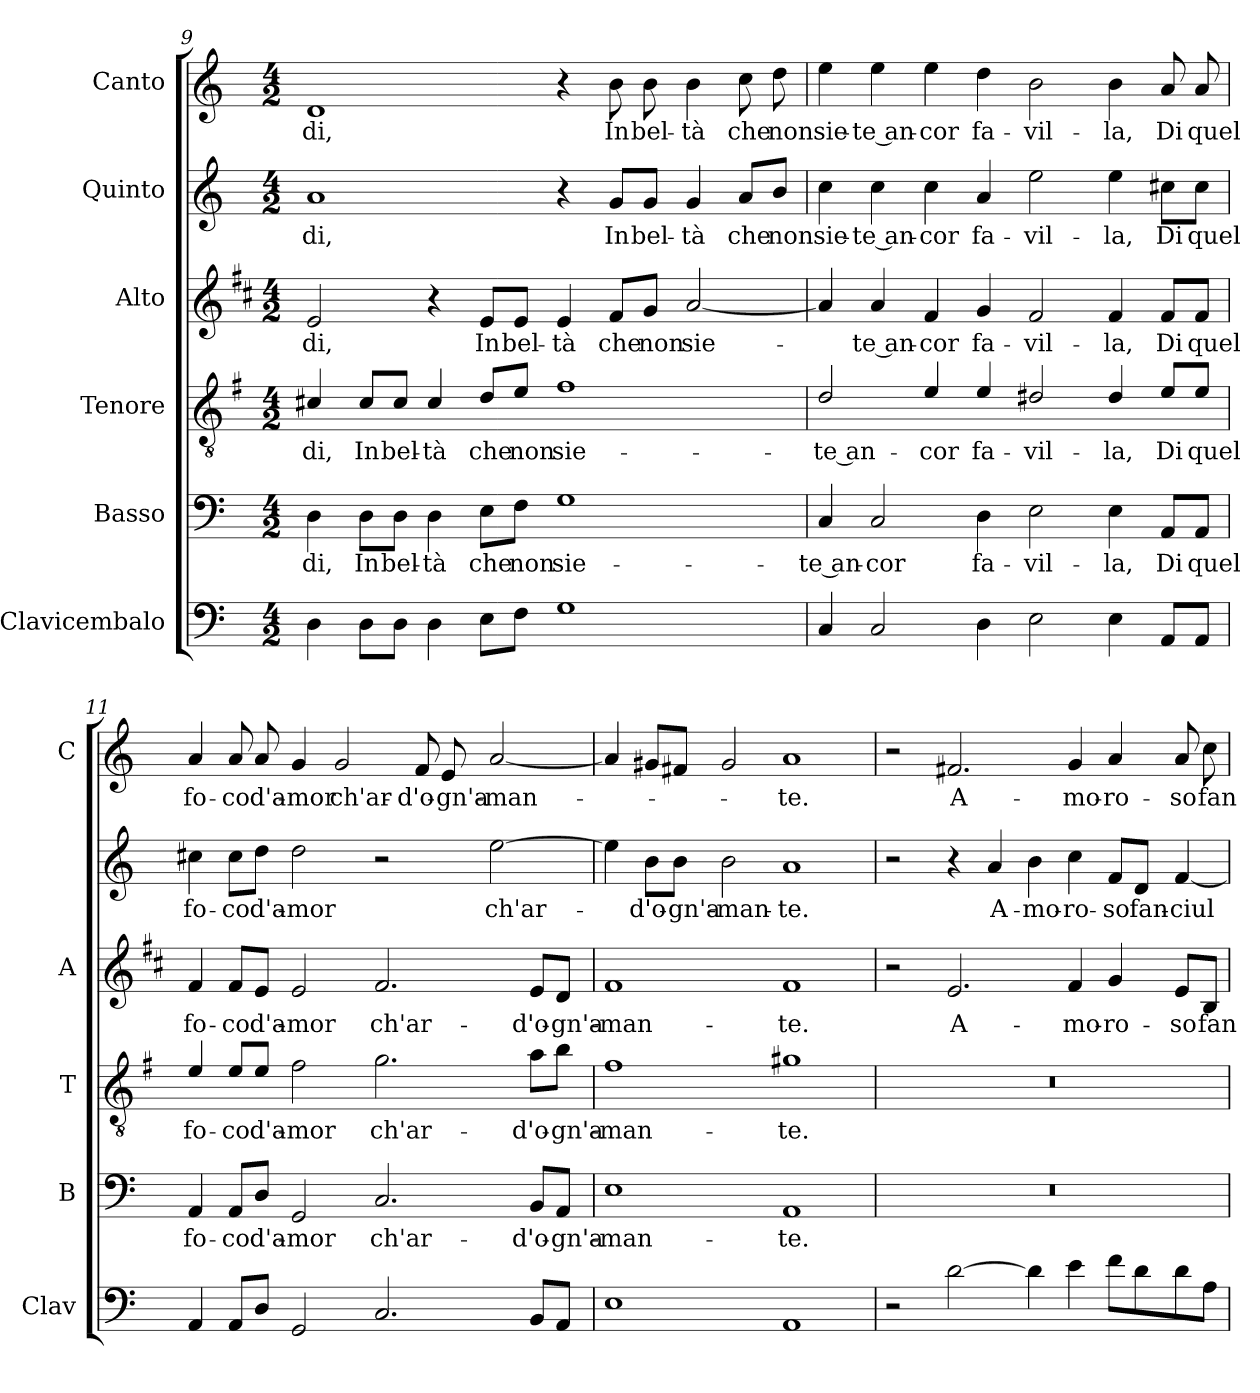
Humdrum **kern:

**kern	**kern	**text	**kern	**text	**kern	**text	**kern	**text	**kern	**text
*part6	*part5	*part5	*part4	*part4	*part3	*part3	*part2	*part2	*part1	*part1
*staff6	*staff5	*staff5	*staff4	*staff4	*staff3	*staff3	*staff2	*staff2	*staff1	*staff1
*I"Clavicembalo	*I"Basso	*	*I"Tenore	*	*I"Alto	*	*I"Quinto	*	*I"Canto	*
*I'Clav	*I'B	*	*I'T	*	*I'A	*	*	*	*I'C	*
!!LO:LB:g=z
*clefF4	*clefF4	*	*clefGv2	*	*clefG2	*	*clefG2	*	*clefG2	*
*	*	*	*ITrd4c7	*	*ITrd1c2	*	*	*	*	*
*k[]	*k[]	*	*k[]	*	*k[]	*	*k[]	*	*k[]	*
*C:	*C:	*	*C:	*	*C:	*	*C:	*	*C:	*
*M4/2	*M4/2	*	*M4/2	*	*M4/2	*	*M4/2	*	*M4/2	*
=9	=9	=9	=9	=9	=9	=9	=9	=9	=9	=9
!	!	!LO:LY:b	!	!LO:LY:b	!	!LO:LY:b	!	!LO:LY:b	!	!LO:LY:b
4D\	4D\	-di,	4F#X/	-di,	2d/	-di,	1a	-di,	1d	-di,
!	!	!LO:LY:b	!	!LO:LY:b	!	!	!	!	!	!
8D\L	8D\L	In	8F#/L	In	.	.	.	.	.	.
!	!	!LO:LY:b	!	!LO:LY:b	!	!	!	!	!	!
8D\J	8D\J	bel-	8F#/J	bel-	.	.	.	.	.	.
!	!	!LO:LY:b	!	!LO:LY:b	!	!	!	!	!	!
4D\	4D\	-tà	4F#/	-tà	4r	.	.	.	.	.
!	!	!LO:LY:b	!	!LO:LY:b	!	!LO:LY:b	!	!	!	!
8E\L	8E\L	che	8G/L	che	8d/L	In	.	.	.	.
!	!	!LO:LY:b	!	!LO:LY:b	!	!LO:LY:b	!	!	!	!
8F\J	8F\J	non	8A/J	non	8d/J	bel-	.	.	.	.
!	!	!LO:LY:b	!	!LO:LY:b	!	!LO:LY:b	!	!	!	!
1G	1G	sie-	1B	sie-	4d/	-tà	4r	.	4r	.
!	!	!	!	!	!	!LO:LY:b	!	!LO:LY:b	!	!LO:LY:b
.	.	.	.	.	8e/L	che	8g/L	In	8b\	In
!	!	!	!	!	!	!LO:LY:b	!	!LO:LY:b	!	!LO:LY:b
.	.	.	.	.	8f/J	non	8g/J	bel-	8b\	bel-
!	!	!	!	!	!	!LO:LY:b	!	!LO:LY:b	!	!LO:LY:b
.	.	.	.	.	[2g/	sie-	4g/	-tà	4b\	-tà
!	!	!	!	!	!	!	!	!LO:LY:b	!	!LO:LY:b
.	.	.	.	.	.	.	8a/L	che	8cc\	che
!	!	!	!	!	!	!	!	!LO:LY:b	!	!LO:LY:b
.	.	.	.	.	.	.	8b/J	non	8dd\	non
=10	=10	=10	=10	=10	=10	=10	=10	=10	=10	=10
!	!	!LO:LY:b	!	!LO:LY:b	!	!	!	!LO:LY:b	!	!LO:LY:b
4C/	4C/	-te an-	2G/	-te an-	4g/]	.	4cc\	sie-	4ee\	sie-
!	!	!LO:LY:b	!	!	!	!LO:LY:b	!	!LO:LY:b	!	!LO:LY:b
2C/	2C/	-cor	.	.	4g/	-te an-	4cc\	-te an-	4ee\	-te an-
!	!	!	!	!LO:LY:b	!	!LO:LY:b	!	!LO:LY:b	!	!LO:LY:b
.	.	.	4A/	-cor	4e/	-cor	4cc\	-cor	4ee\	-cor
!	!	!LO:LY:b	!	!LO:LY:b	!	!LO:LY:b	!	!LO:LY:b	!	!LO:LY:b
4D\	4D\	fa-	4A/	fa-	4f/	fa-	4a/	fa-	4dd\	fa-
!	!	!LO:LY:b	!	!LO:LY:b	!	!LO:LY:b	!	!LO:LY:b	!	!LO:LY:b
2E\	2E\	-vil-	2G#X/	-vil-	2e/	-vil-	2ee\	-vil-	2b\	-vil-
!	!	!LO:LY:b	!	!LO:LY:b	!	!LO:LY:b	!	!LO:LY:b	!	!LO:LY:b
4E\	4E\	-la,	4G#/	-la,	4e/	-la,	4ee\	-la,	4b\	-la,
!	!	!LO:LY:b	!	!LO:LY:b	!	!LO:LY:b	!	!LO:LY:b	!	!LO:LY:b
8AA/L	8AA/L	Di	8A/L	Di	8e/L	Di	8cc#X\L	Di	8a/	Di
!	!	!LO:LY:b	!	!LO:LY:b	!	!LO:LY:b	!	!LO:LY:b	!	!LO:LY:b
8AA/J	8AA/J	quel	8A/J	quel	8e/J	quel	8cc#\J	quel	8a/	quel
=11	=11	=11	=11	=11	=11	=11	=11	=11	=11	=11
!	!	!LO:LY:b	!	!LO:LY:b	!	!LO:LY:b	!	!LO:LY:b	!	!LO:LY:b
4AA/	4AA/	fo-	4A/	fo-	4e/	fo-	4cc#X\	fo-	4a/	fo-
!	!	!LO:LY:b	!	!LO:LY:b	!	!LO:LY:b	!	!LO:LY:b	!	!LO:LY:b
8AA/L	8AA/L	-co	8A/L	-co	8e/L	-co	8cc#\L	-co	8a/	-co
!	!	!LO:LY:b	!	!LO:LY:b	!	!LO:LY:b	!	!LO:LY:b	!	!LO:LY:b
8D/J	8D/J	d'a-	8A/J	d'a-	8d/J	d'a-	8dd\J	d'a-	8a/	d'a-
!	!	!LO:LY:b	!	!LO:LY:b	!	!LO:LY:b	!	!LO:LY:b	!	!LO:LY:b
2GG/	2GG/	-mor	2B\	-mor	2d/	-mor	2dd\	-mor	4g/	-mor
!	!	!	!	!	!	!	!	!	!	!LO:LY:b
.	.	.	.	.	.	.	.	.	2g/	ch'ar-
!	!	!LO:LY:b	!	!LO:LY:b	!	!LO:LY:b	!	!	!	!
2.C/	2.C/	ch'ar-	2.c\	ch'ar-	2.e/	ch'ar-	2r	.	.	.
!	!	!	!	!	!	!	!	!	!	!LO:LY:b
.	.	.	.	.	.	.	.	.	8f/	-d'o-
!	!	!	!	!	!	!	!	!	!	!LO:LY:b
.	.	.	.	.	.	.	.	.	8e/	-gn'a-
!	!	!	!	!	!	!	!	!LO:LY:b	!	!LO:LY:b
.	.	.	.	.	.	.	[2ee\	ch'ar-	[2a/	-man-
!	!	!LO:LY:b	!	!LO:LY:b	!	!LO:LY:b	!	!	!	!
8BB/L	8BB/L	-d'o-	8d\L	-d'o-	8d/L	-d'o-	.	.	.	.
!	!	!LO:LY:b	!	!LO:LY:b	!	!LO:LY:b	!	!	!	!
8AA/J	8AA/J	-gn'a-	8e\J	-gn'a-	8c/J	-gn'a-	.	.	.	.
!!LO:LB:g=z
=12	=12	=12	=12	=12	=12	=12	=12	=12	=12	=12
!	!	!LO:LY:b	!	!LO:LY:b	!	!LO:LY:b	!	!	!	!
1E	1E	-man-	1B	-man-	1e	-man-	4ee\]	.	4a/]	.
!	!	!	!	!	!	!	!	!LO:LY:b	!	!
.	.	.	.	.	.	.	8b\L	-d'o-	8g#X/L	.
!	!	!	!	!	!	!	!	!LO:LY:b	!	!
.	.	.	.	.	.	.	8b\J	-gn'a-	8f#X/J	.
!	!	!	!	!	!	!	!	!LO:LY:b	!	!
.	.	.	.	.	.	.	2b\	-man-	2g#/	.
!	!	!LO:LY:b	!	!LO:LY:b	!	!LO:LY:b	!	!LO:LY:b	!	!LO:LY:b
1AA	1AA	-te.	1c#X	-te.	1e	-te.	1a	-te.	1a	-te.
=13	=13	=13	=13	=13	=13	=13	=13	=13	=13	=13
2r	0r	.	0r	.	2r	.	2r	.	2r	.
!	!	!	!	!	!	!LO:LY:b	!	!	!	!LO:LY:b
[2d\	.	.	.	.	2.d/	A-	4r	.	2.f#X/	A-
!	!	!	!	!	!	!	!	!LO:LY:b	!	!
.	.	.	.	.	.	.	4a/	A-	.	.
!	!	!	!	!	!	!	!	!LO:LY:b	!	!
4d\]	.	.	.	.	.	.	4b\	-mo-	.	.
!	!	!	!	!	!	!LO:LY:b	!	!LO:LY:b	!	!LO:LY:b
4e\	.	.	.	.	4e/	-mo-	4cc\	-ro-	4g/	-mo-
!	!	!	!	!	!	!LO:LY:b	!	!LO:LY:b	!	!LO:LY:b
8f\L	.	.	.	.	4f/	-ro-	8f/L	-so	4a/	-ro-
!	!	!	!	!	!	!	!	!LO:LY:b	!	!
8d\	.	.	.	.	.	.	8d/J	fan-	.	.
!	!	!	!	!	!	!LO:LY:b	!	!LO:LY:b	!	!LO:LY:b
8d\	.	.	.	.	8d/L	-so	[4f/	-ciul-	8a/	-so
!	!	!	!	!	!	!LO:LY:b	!	!	!	!LO:LY:b
8A\J	.	.	.	.	8A/J	fan-	.	.	8cc\	fan-
=	=	=	=	=	=	=	=	=	=	=
*-	*-	*-	*-	*-	*-	*-	*-	*-	*-	*-
